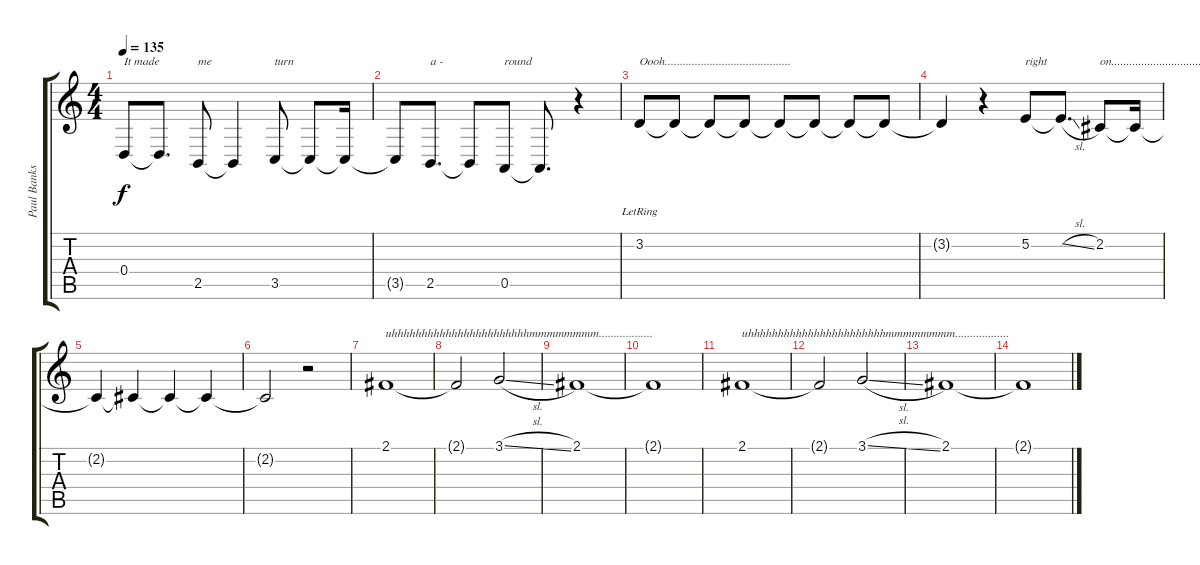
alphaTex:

\track ("Paul Banks Voice" "Paul Banks") {instrument tenorsax}
\staff {score tabs}
\tuning (E4 B3 G3 D3 A2 E2) {hide}
\ts (4 4)
\tempo 135
\clef g2
\ks c
0.4.8{txt "It made" dy f} 0.4{t}.8{d} 2.5.8{txt "me"} 2.5{t}.4 3.5.8{txt "turn"} 3.5{t}.8 3.5{t}.16 |
3.5{t}.8 2.5.8{d txt "a - "} 2.5{t}.8 0.5.8{txt "round"} 0.5{t}.8{d} r.4 |
3.2{lr}.8{txt "Oooh.......................................... "} 3.2{t}.8 3.2{t}.8 3.2{t}.8 3.2{t}.8 3.2{t}.8 3.2{t}.8 3.2{t}.8 |
3.2{t}.4 r.4 5.2.8{txt "right"} 5.2{sl t}.8{d} 2.2.8{txt "on..............................................."} 2.2{t}.16 |
2.2{t}.4 2.2{t}.4 2.2{t}.4 2.2{t}.4 |
2.2{t}.2 r.2 |
2.1.1{txt "uhhhhhhhhhhhhhhhhhhhhhhhmmmmmmmm.................." volume 10} |
2.1{t}.2 3.1{sl}.2 |
2.1.1 |
2.1{t}.1 |
2.1.1{txt "uhhhhhhhhhhhhhhhhhhhhhhhmmmmmmmm.................." volume 10} |
2.1{t}.2 3.1{sl}.2 |
2.1.1 |
2.1{t}.1
